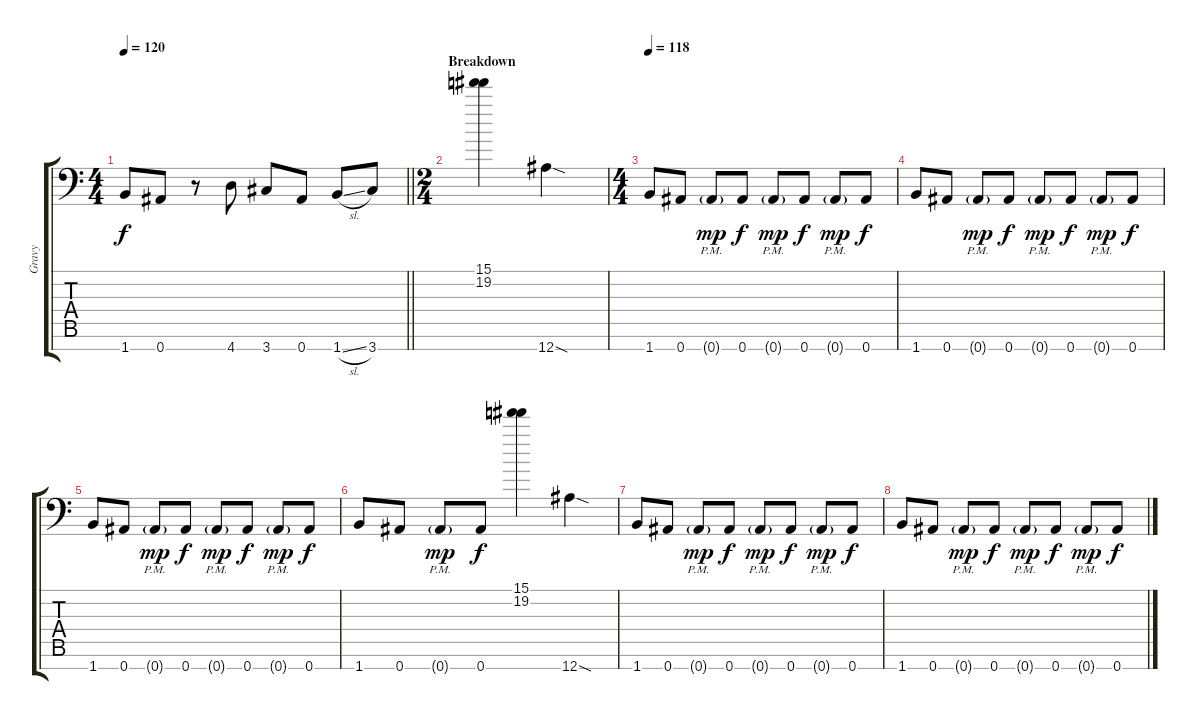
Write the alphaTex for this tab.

\track ("Gravy" "Gravy") {instrument distortionguitar}
\staff {score tabs}
\tuning (Eb4 Bb3 Gb3 Db3 Ab2 Eb2 Bb1) {hide}
\ts (4 4)
\tempo 120
\clef f4
\barLineRight lightlight
\ks c
1.7.8{dy f} 0.7.8 r.8 4.7.8 3.7.8 0.7.8 1.7{sl}.8 3.7.8 |
\ts (2 4)
\section ("" "Breakdown")
(15.1 19.2).4 12.7{sod}.4 |
\ts (4 4)
\tempo 118
1.7.8 0.7.8 0.7{g pm}.8{dy mp} 0.7.8{dy f} 0.7{g pm}.8{dy mp} 0.7.8{dy f} 0.7{g pm}.8{dy mp} 0.7.8{dy f} |
1.7.8 0.7.8 0.7{g pm}.8{dy mp} 0.7.8{dy f} 0.7{g pm}.8{dy mp} 0.7.8{dy f} 0.7{g pm}.8{dy mp} 0.7.8{dy f} |
1.7.8 0.7.8 0.7{g pm}.8{dy mp} 0.7.8{dy f} 0.7{g pm}.8{dy mp} 0.7.8{dy f} 0.7{g pm}.8{dy mp} 0.7.8{dy f} |
1.7.8 0.7.8 0.7{g pm}.8{dy mp} 0.7.8{dy f} (15.1 19.2).4 12.7{sod}.4 |
1.7.8 0.7.8 0.7{g pm}.8{dy mp} 0.7.8{dy f} 0.7{g pm}.8{dy mp} 0.7.8{dy f} 0.7{g pm}.8{dy mp} 0.7.8{dy f} |
1.7.8 0.7.8 0.7{g pm}.8{dy mp} 0.7.8{dy f} 0.7{g pm}.8{dy mp} 0.7.8{dy f} 0.7{g pm}.8{dy mp} 0.7.8{dy f}
